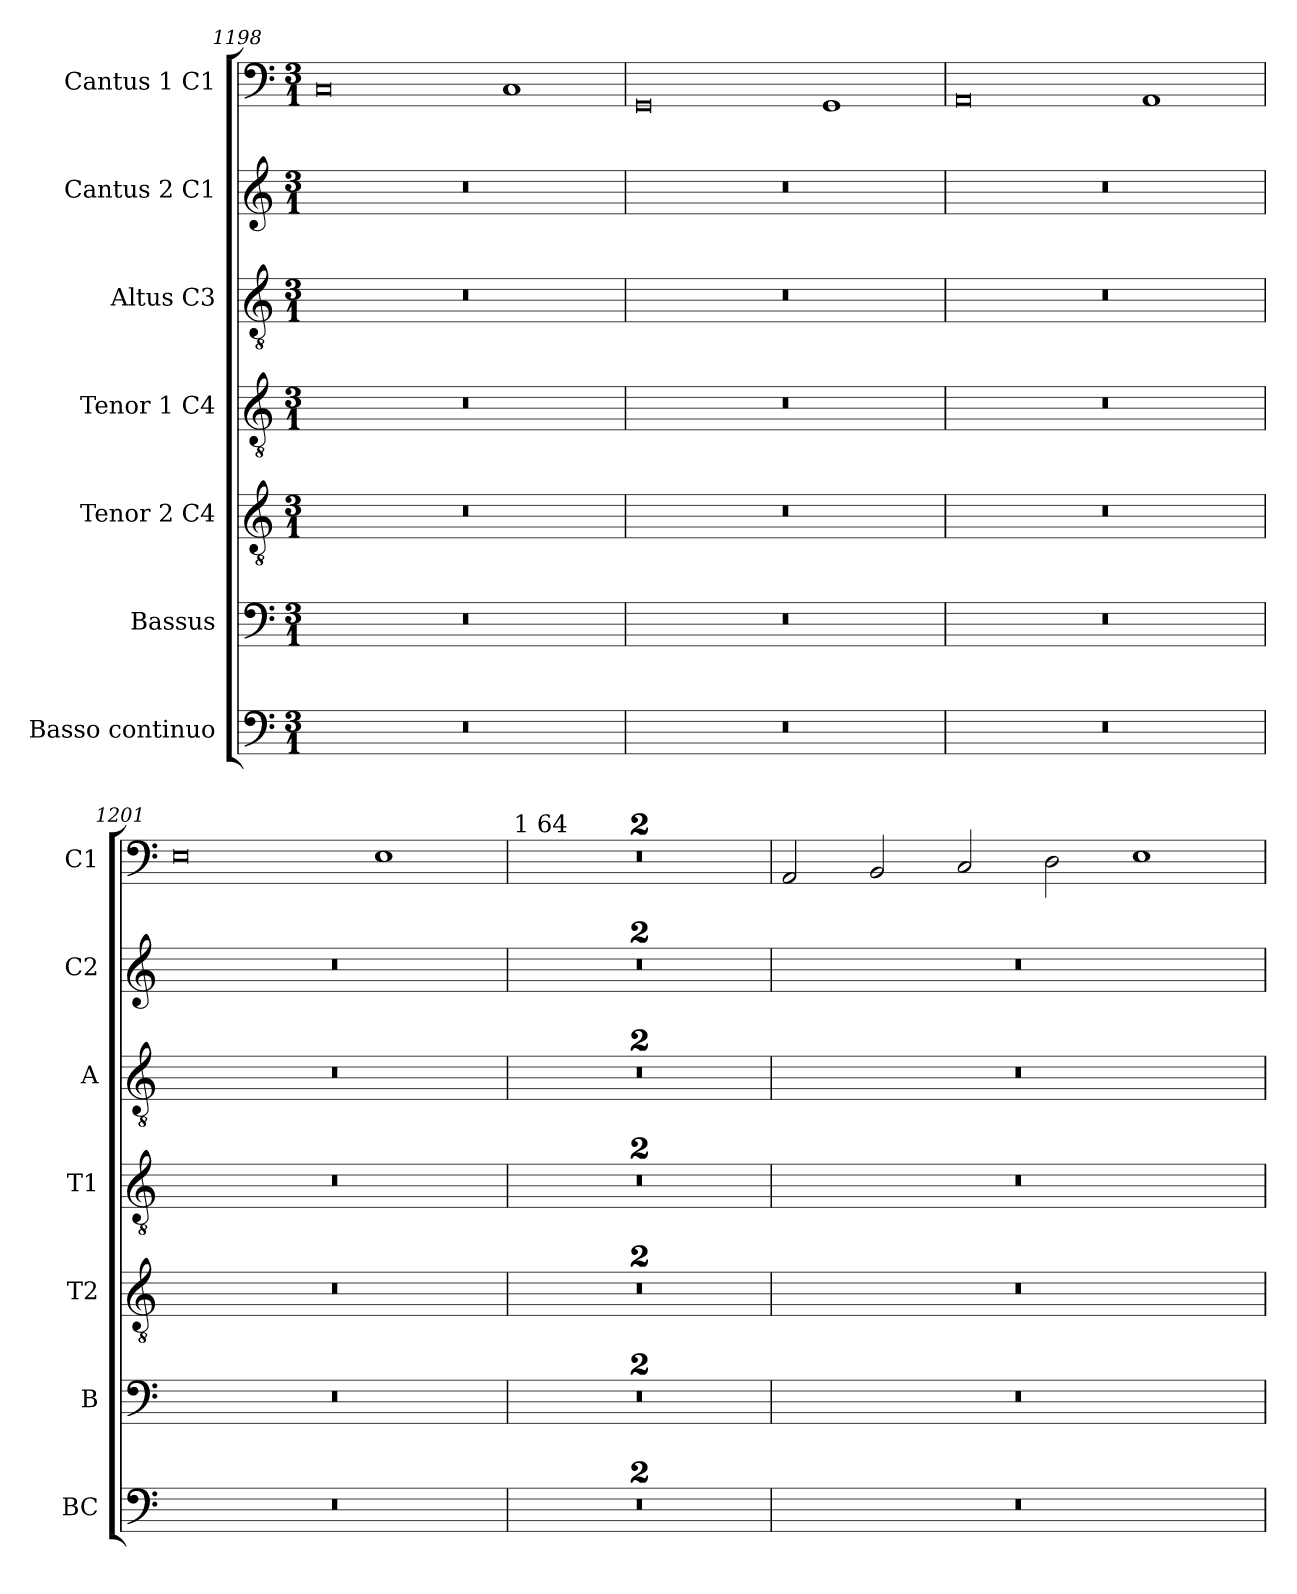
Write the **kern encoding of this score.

**kern	**kern	**kern	**kern	**kern	**kern	**kern
*part7	*part6	*part5	*part4	*part3	*part2	*part1
*staff7	*staff6	*staff5	*staff4	*staff3	*staff2	*staff1
*I"Basso continuo	*I"Bassus	*I"Tenor 2 C4	*I"Tenor 1 C4	*I"Altus C3	*I"Cantus 2 C1	*I"Cantus 1 C1
*I'BC	*I'B	*I'T2	*I'T1	*I'A	*I'C2	*I'C1
*clefF4	*clefF4	*clefGv2	*clefGv2	*clefGv2	*clefG2	*clefF4
*ITrd7c12	*	*	*	*	*	*
*k[]	*k[]	*k[]	*k[]	*k[]	*k[]	*k[]
*C:	*C:	*C:	*C:	*C:	*C:	*C:
*M3/1	*M3/1	*M3/1	*M3/1	*M3/1	*M3/1	*M3/1
=1198	=1198	=1198	=1198	=1198	=1198	=1198
0.r	0.r	0.r	0.r	0.r	0.r	0C
.	.	.	.	.	.	1C
=1199	=1199	=1199	=1199	=1199	=1199	=1199
0.r	0.r	0.r	0.r	0.r	0.r	0GG
.	.	.	.	.	.	1GG
=1200	=1200	=1200	=1200	=1200	=1200	=1200
0.r	0.r	0.r	0.r	0.r	0.r	0AA
.	.	.	.	.	.	1AA
=1201	=1201	=1201	=1201	=1201	=1201	=1201
0.r	0.r	0.r	0.r	0.r	0.r	0E
.	.	.	.	.	.	1E
!!LO:LB:g=z
=1202	=1202	=1202	=1202	=1202	=1202	=1202
!	!	!	!	!	!	!LO:TX:a:t=1 64
0.r	0.r	0.r	0.r	0.r	0.r	0.r
=1203	=1203	=1203	=1203	=1203	=1203	=1203
0.r	0.r	0.r	0.r	0.r	0.r	0.r
=1204	=1204	=1204	=1204	=1204	=1204	=1204
0.r	0.r	0.r	0.r	0.r	0.r	2AA/
.	.	.	.	.	.	2BB/
.	.	.	.	.	.	2C/
.	.	.	.	.	.	2D\
.	.	.	.	.	.	1E
=	=	=	=	=	=	=
*-	*-	*-	*-	*-	*-	*-
